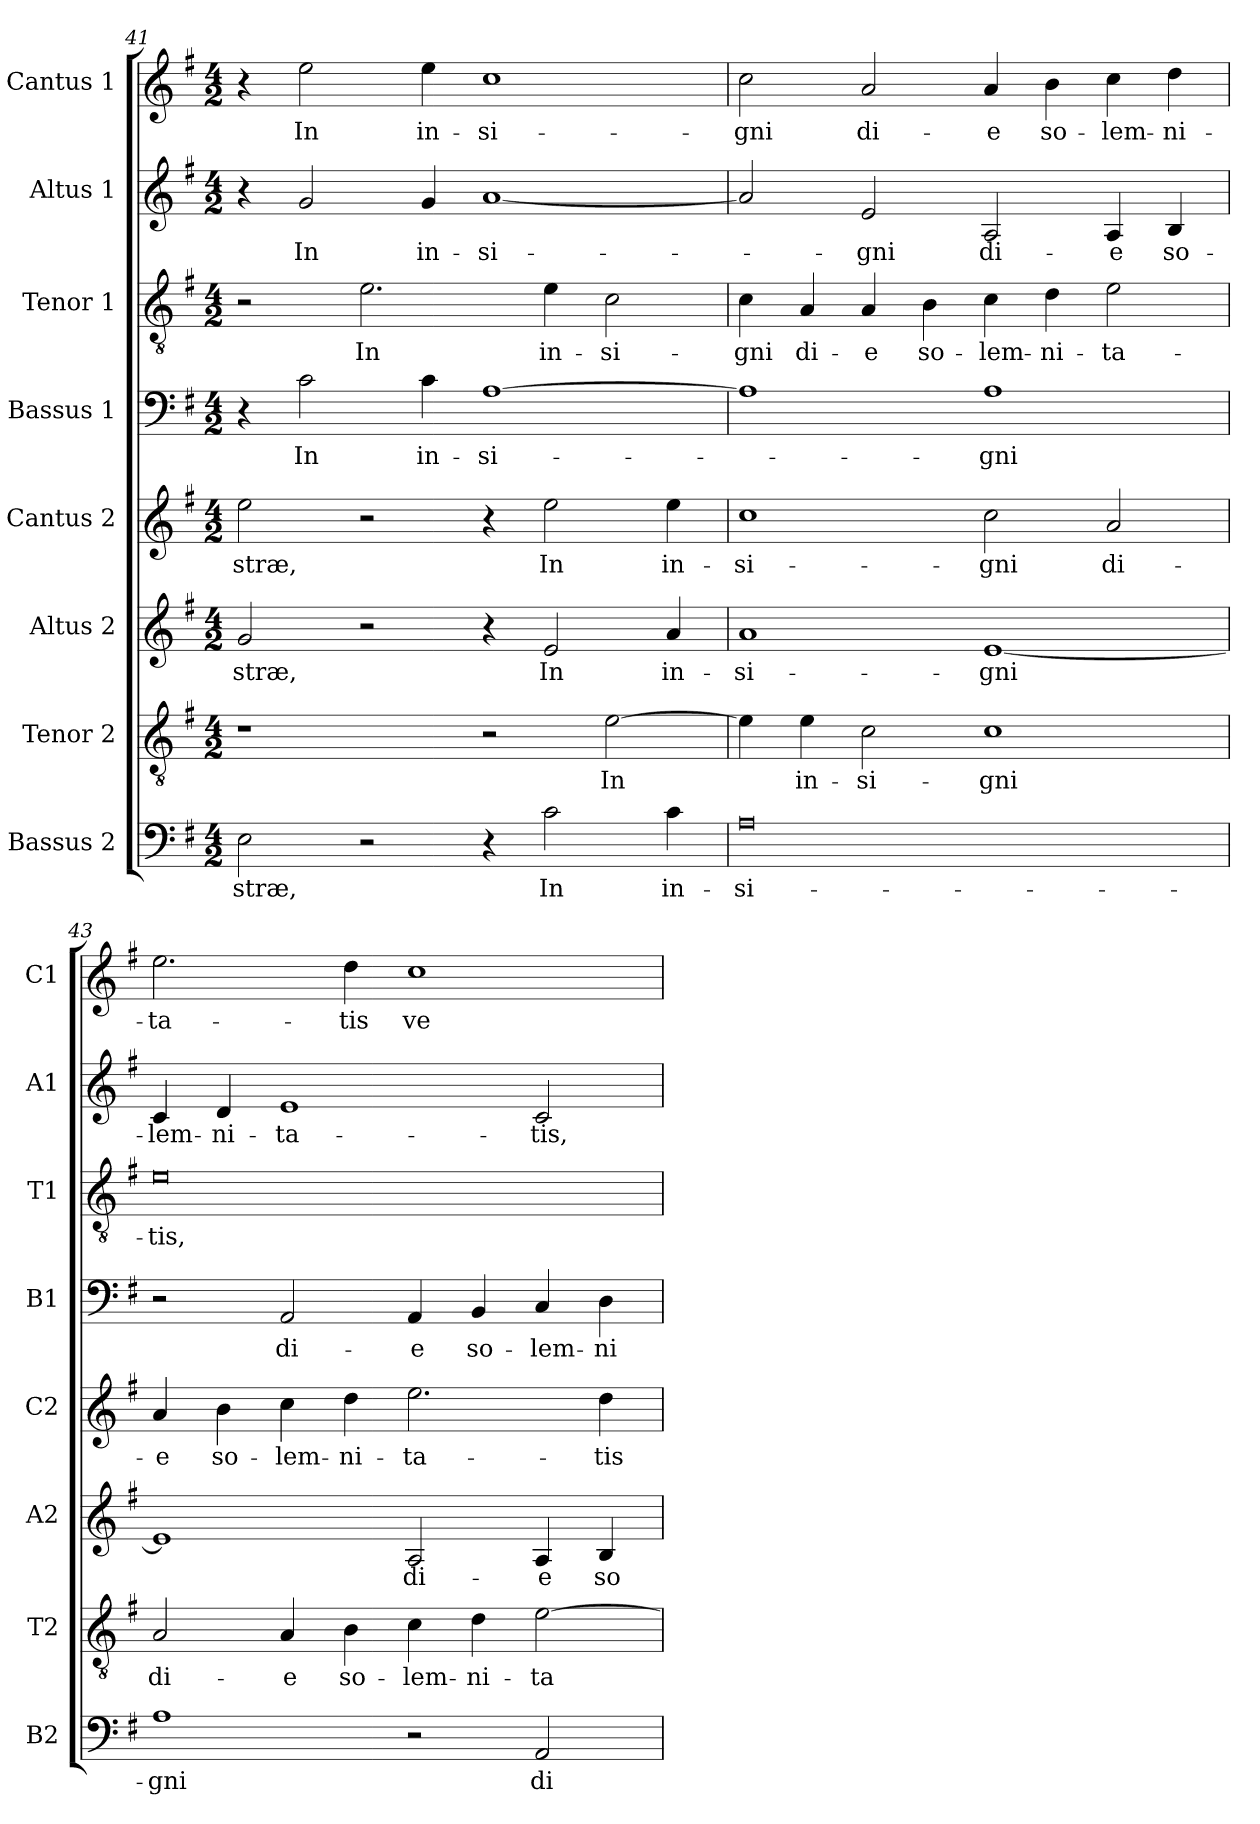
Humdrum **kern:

**kern	**text	**kern	**text	**kern	**text	**kern	**text	**kern	**text	**kern	**text	**kern	**text	**kern	**text
*part8	*part8	*part7	*part7	*part6	*part6	*part5	*part5	*part4	*part4	*part3	*part3	*part2	*part2	*part1	*part1
*staff8	*staff8	*staff7	*staff7	*staff6	*staff6	*staff5	*staff5	*staff4	*staff4	*staff3	*staff3	*staff2	*staff2	*staff1	*staff1
*I"Bassus 2	*	*I"Tenor 2	*	*I"Altus 2	*	*I"Cantus 2	*	*I"Bassus 1	*	*I"Tenor 1	*	*I"Altus 1	*	*I"Cantus 1	*
*I'B2	*	*I'T2	*	*I'A2	*	*I'C2	*	*I'B1	*	*I'T1	*	*I'A1	*	*I'C1	*
*clefF4	*	*clefGv2	*	*clefG2	*	*clefG2	*	*clefF4	*	*clefGv2	*	*clefG2	*	*clefG2	*
*k[f#]	*	*k[f#]	*	*k[f#]	*	*k[f#]	*	*k[f#]	*	*k[f#]	*	*k[f#]	*	*k[f#]	*
*G:	*	*G:	*	*G:	*	*G:	*	*G:	*	*G:	*	*G:	*	*G:	*
*M4/2	*	*M4/2	*	*M4/2	*	*M4/2	*	*M4/2	*	*M4/2	*	*M4/2	*	*M4/2	*
=41	=41	=41	=41	=41	=41	=41	=41	=41	=41	=41	=41	=41	=41	=41	=41
!	!LO:LY:b	!	!	!	!LO:LY:b	!	!LO:LY:b	!	!	!	!	!	!	!	!
2E\	-stræ,	1r	.	2g/	-stræ,	2ee\	-stræ,	4r	.	2r	.	4r	.	4r	.
!	!	!	!	!	!	!	!	!	!LO:LY:b	!	!	!	!LO:LY:b	!	!LO:LY:b
.	.	.	.	.	.	.	.	2c\	In	.	.	2g/	In	2ee\	In
!	!	!	!	!	!	!	!	!	!	!	!LO:LY:b	!	!	!	!
2r	.	.	.	2r	.	2r	.	.	.	2.e\	In	.	.	.	.
!	!	!	!	!	!	!	!	!	!LO:LY:b	!	!	!	!LO:LY:b	!	!LO:LY:b
.	.	.	.	.	.	.	.	4c\	in-	.	.	4g/	in-	4ee\	in-
!	!	!	!	!	!	!	!	!	!LO:LY:b	!	!	!	!LO:LY:b	!	!LO:LY:b
4r	.	2r	.	4r	.	4r	.	[1A	-si-	.	.	[1a	-si-	1cc	-si-
!	!LO:LY:b	!	!	!	!LO:LY:b	!	!LO:LY:b	!	!	!	!LO:LY:b	!	!	!	!
2c\	In	.	.	2e/	In	2ee\	In	.	.	4e\	in-	.	.	.	.
!	!	!	!LO:LY:b	!	!	!	!	!	!	!	!LO:LY:b	!	!	!	!
.	.	[2e\	In	.	.	.	.	.	.	2c\	-si-	.	.	.	.
!	!LO:LY:b	!	!	!	!LO:LY:b	!	!LO:LY:b	!	!	!	!	!	!	!	!
4c\	in-	.	.	4a/	in-	4ee\	in-	.	.	.	.	.	.	.	.
=42	=42	=42	=42	=42	=42	=42	=42	=42	=42	=42	=42	=42	=42	=42	=42
!	!LO:LY:b	!	!	!	!LO:LY:b	!	!LO:LY:b	!	!	!	!LO:LY:b	!	!	!	!LO:LY:b
0A	-si-	4e\]	.	1a	-si-	1cc	-si-	1A]	.	4c\	-gni	2a/]	.	2cc\	-gni
!	!	!	!LO:LY:b	!	!	!	!	!	!	!	!LO:LY:b	!	!	!	!
.	.	4e\	in-	.	.	.	.	.	.	4A/	di-	.	.	.	.
!	!	!	!LO:LY:b	!	!	!	!	!	!	!	!LO:LY:b	!	!LO:LY:b	!	!LO:LY:b
.	.	2c\	-si-	.	.	.	.	.	.	4A/	-e	2e/	-gni	2a/	di-
!	!	!	!	!	!	!	!	!	!	!	!LO:LY:b	!	!	!	!
.	.	.	.	.	.	.	.	.	.	4B\	so-	.	.	.	.
!	!	!	!LO:LY:b	!	!LO:LY:b	!	!LO:LY:b	!	!LO:LY:b	!	!LO:LY:b	!	!LO:LY:b	!	!LO:LY:b
.	.	1c	-gni	[1e	-gni	2cc\	-gni	1A	-gni	4c\	-lem-	2A/	di-	4a/	-e
!	!	!	!	!	!	!	!	!	!	!	!LO:LY:b	!	!	!	!LO:LY:b
.	.	.	.	.	.	.	.	.	.	4d\	-ni-	.	.	4b\	so-
!	!	!	!	!	!	!	!LO:LY:b	!	!	!	!LO:LY:b	!	!LO:LY:b	!	!LO:LY:b
.	.	.	.	.	.	2a/	di-	.	.	2e\	-ta-	4A/	-e	4cc\	-lem-
!	!	!	!	!	!	!	!	!	!	!	!	!	!LO:LY:b	!	!LO:LY:b
.	.	.	.	.	.	.	.	.	.	.	.	4B/	so-	4dd\	-ni-
=43	=43	=43	=43	=43	=43	=43	=43	=43	=43	=43	=43	=43	=43	=43	=43
!	!LO:LY:b	!	!LO:LY:b	!	!	!	!LO:LY:b	!	!	!	!LO:LY:b	!	!LO:LY:b	!	!LO:LY:b
1A	-gni	2A/	di-	1e]	.	4a/	-e	2r	.	0e	-tis,	4c/	-lem-	2.ee\	-ta-
!	!	!	!	!	!	!	!LO:LY:b	!	!	!	!	!	!LO:LY:b	!	!
.	.	.	.	.	.	4b\	so-	.	.	.	.	4d/	-ni-	.	.
!	!	!	!LO:LY:b	!	!	!	!LO:LY:b	!	!LO:LY:b	!	!	!	!LO:LY:b	!	!
.	.	4A/	-e	.	.	4cc\	-lem-	2AA/	di-	.	.	1e	-ta-	.	.
!	!	!	!LO:LY:b	!	!	!	!LO:LY:b	!	!	!	!	!	!	!	!LO:LY:b
.	.	4B\	so-	.	.	4dd\	-ni-	.	.	.	.	.	.	4dd\	-tis
!	!	!	!LO:LY:b	!	!LO:LY:b	!	!LO:LY:b	!	!LO:LY:b	!	!	!	!	!	!LO:LY:b
2r	.	4c\	-lem-	2A/	di-	2.ee\	-ta-	4AA/	-e	.	.	.	.	1cc	ve-
!	!	!	!LO:LY:b	!	!	!	!	!	!LO:LY:b	!	!	!	!	!	!
.	.	4d\	-ni-	.	.	.	.	4BB/	so-	.	.	.	.	.	.
!	!LO:LY:b	!	!LO:LY:b	!	!LO:LY:b	!	!	!	!LO:LY:b	!	!	!	!LO:LY:b	!	!
2AA/	di-	[2e\	-ta-	4A/	-e	.	.	4C/	-lem-	.	.	2c/	-tis,	.	.
!	!	!	!	!	!LO:LY:b	!	!LO:LY:b	!	!LO:LY:b	!	!	!	!	!	!
.	.	.	.	4B/	so-	4dd\	-tis	4D\	-ni-	.	.	.	.	.	.
=	=	=	=	=	=	=	=	=	=	=	=	=	=	=	=
*-	*-	*-	*-	*-	*-	*-	*-	*-	*-	*-	*-	*-	*-	*-	*-
